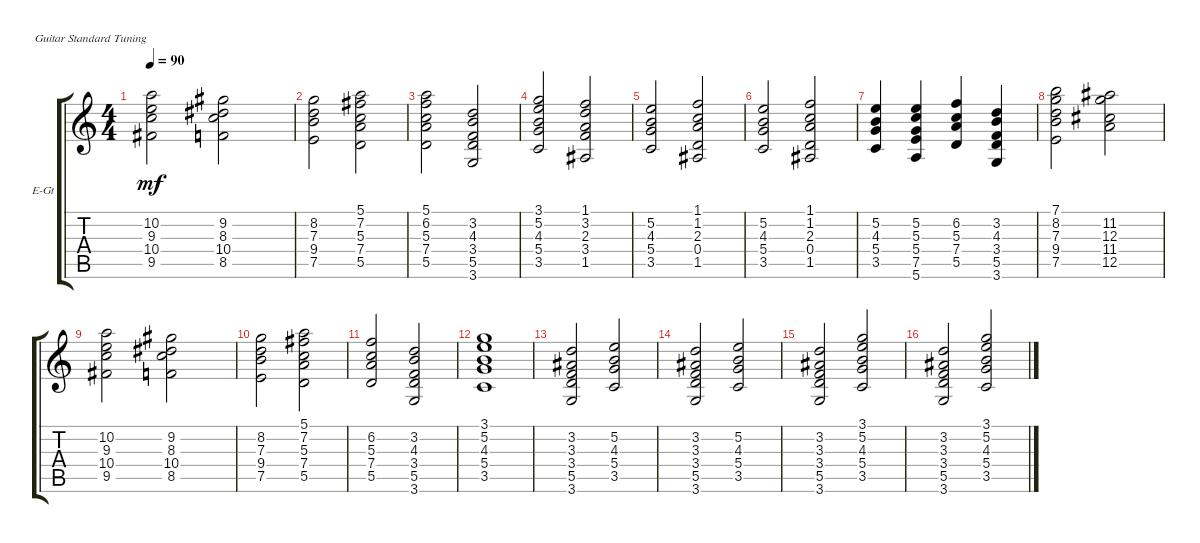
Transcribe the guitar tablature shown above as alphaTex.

\defaultSystemsLayout 4
\bracketExtendMode groupsimilarinstruments
\firstSystemTrackNameOrientation horizontal
\otherSystemsTrackNameOrientation horizontal
\track ("Electric Guitar" "E-Gt") {instrument electricguitarclean}
\staff {score tabs}
\tuning (E4 B3 G3 D3 A2 E2)
\ts (4 4)
\tempo 90
\clef g2
\ks c
(9.5 10.4 9.3 10.2).2{dy mf} (8.5 10.4 8.3 9.2).2 |
(7.5 9.4 7.3 8.2).2 (5.5 7.4 5.3 7.2 5.1).2 |
(5.5 7.4 6.2 5.3 5.1).2 (3.6 5.5 3.4 4.3 3.2).2 |
(3.5 5.4 4.3 5.2 3.1).2 (1.5 3.4 2.3 3.2 1.1).2 |
(3.5 5.4 4.3 5.2).2 (1.5 0.4 2.3 1.2 1.1).2 |
(3.5 5.4 4.3 5.2).2 (1.5 0.4 2.3 1.2 1.1).2 |
(3.5 5.4 4.3 5.2).4 (5.6 7.5 5.4 5.3 5.2).4 (5.5 7.4 6.2 5.3).4 (3.6 5.5 3.4 4.3 3.2).4 |
(7.5 9.4 7.3 8.2 7.1).2 (12.5 11.4 12.3 11.2).2 |
(9.5 10.4 9.3 10.2).2 (8.5 10.4 8.3 9.2).2 |
(7.5 9.4 7.3 8.2).2 (5.5 7.4 5.3 7.2 5.1).2 |
(5.5 7.4 6.2 5.3).2 (3.6 5.5 3.4 4.3 3.2).2 |
(3.5 5.4 4.3 5.2 3.1).1 |
(3.6 5.5 3.4 3.3 3.2).2 (3.5 5.4 4.3 5.2).2 |
(3.6 5.5 3.4 3.3 3.2).2 (3.5 5.4 4.3 5.2).2 |
(3.6 5.5 3.4 3.3 3.2).2 (3.5 5.4 4.3 5.2 3.1).2 |
(3.6 5.5 3.4 3.3 3.2).2 (3.5 5.4 4.3 5.2 3.1).2
